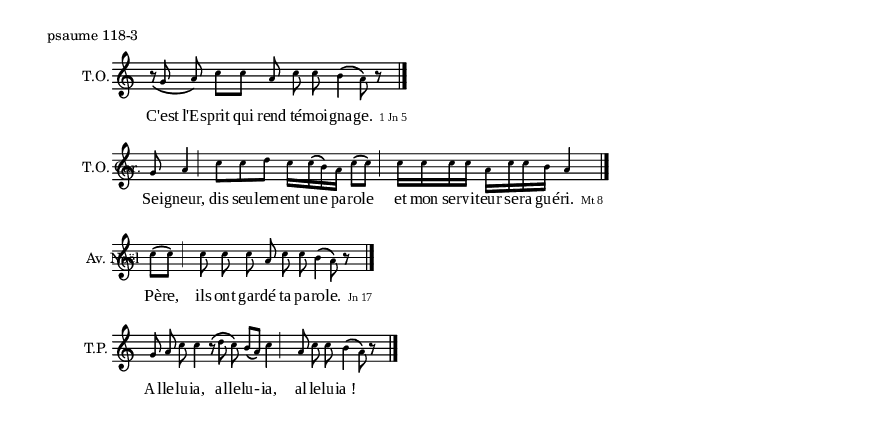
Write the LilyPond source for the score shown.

\version "2.10.0"
 \include "definitions.ly"
 \markup {psaume  118-3}




\relative c'' { 
	\new Staff {
		\cadenzaOn
		
		\set Staff.instrumentName = \markup{ \center-align { T.O. } }
		\times 2/3 { r8_\( g a\) }
		c[ c]
		\times 2/3 { a c c }\stemDown
		b4\( a8\) r8
		
		
		
		\endBar
	}

	\addlyrics {
		
		C'est l'Es -- prit qui rend té -- moi -- gna -- ge.
		\markup { \citation #"1 Jn 5" } }
	
	
}

\relative c'' { 
	\new Staff {
		\cadenzaOn
		
		\set Staff.instrumentName = \markup{ \center-align { T.O. Car. } }
		g8 a4 \cesure \pespace
		\times 2/3 { c8[c d] }
		c16[ c\( b\) a]
		c8[\( c\)]  \cesure \pespace
		c16[ c c c]
		a16[ c c b] a4
		\endBar
	}

	\addlyrics {
		
		Sei -- gneur, dis seu -- lem -- ent un -- e pa -- ro -- le et mon ser -- vi -- teur se -- ra gué -- ri.
		\markup { \citation #"Mt 8" } }
	
	
}

\relative c'' { 
	\new Staff {
		\cadenzaOn
		
		\set Staff.instrumentName = \markup{ \center-align { Av. Noël } }
		c8[\( c\)] \cesure \pespace
		\times 2/3 { c c c }
		\times 2/3 { a c c }\stemDown
		b4\( a8\) r8
		
		
		
		\endBar
	}

	\addlyrics {
		
		Pè -- re, ils ont gar -- dé ta pa -- ro -- le.
		\markup { \citation #"Jn 17" } }
	
	
}




\relative c'' { 
	\new Staff {
		\cadenzaOn
		
		\set Staff.instrumentName = \markup{ \center-align { T.P. } }
		\times 2/3 { g8 a c }
		c4
		\pespace
		\times 2/3 { r8\( d c\) }
		b[\( a\)]
		c4 
		\cesure \pespace
		\times 2/3 { a8 c c }\stemDown
		b4\( a8\) r
		
		
		\endBar
	}

	\addlyrics {
		
		Al -- le -- lu -- ia, al -- le -- lu -- - -- ia, al -- le -- lu -- "ia !"
		\markup { \citation #"" } }
	
	
}


